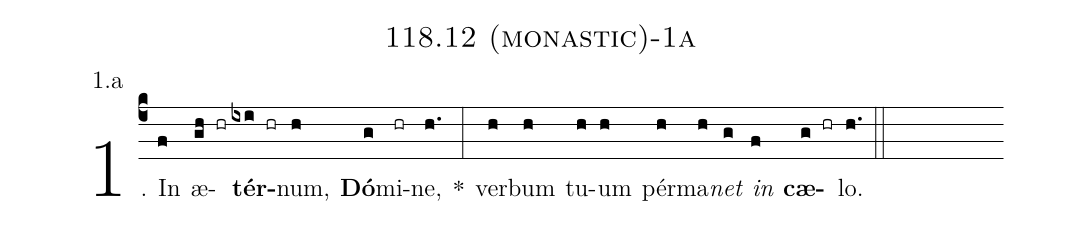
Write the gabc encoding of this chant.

name: 118.12 (monastic)-1a;
annotation: 1.a;
%%
(c4)1. In(f) æ(gh hr)<b>tér</b>(ixi hr)num,(h) <b>Dó</b>(g)mi(hr)ne,(h.) *(:) ver(h)bum(h) tu(h)um(h) pér(h)ma(h)<i>net</i>(g) <i>in</i>(f) <b>cæ</b>(g hr)lo.(h.) (::)
